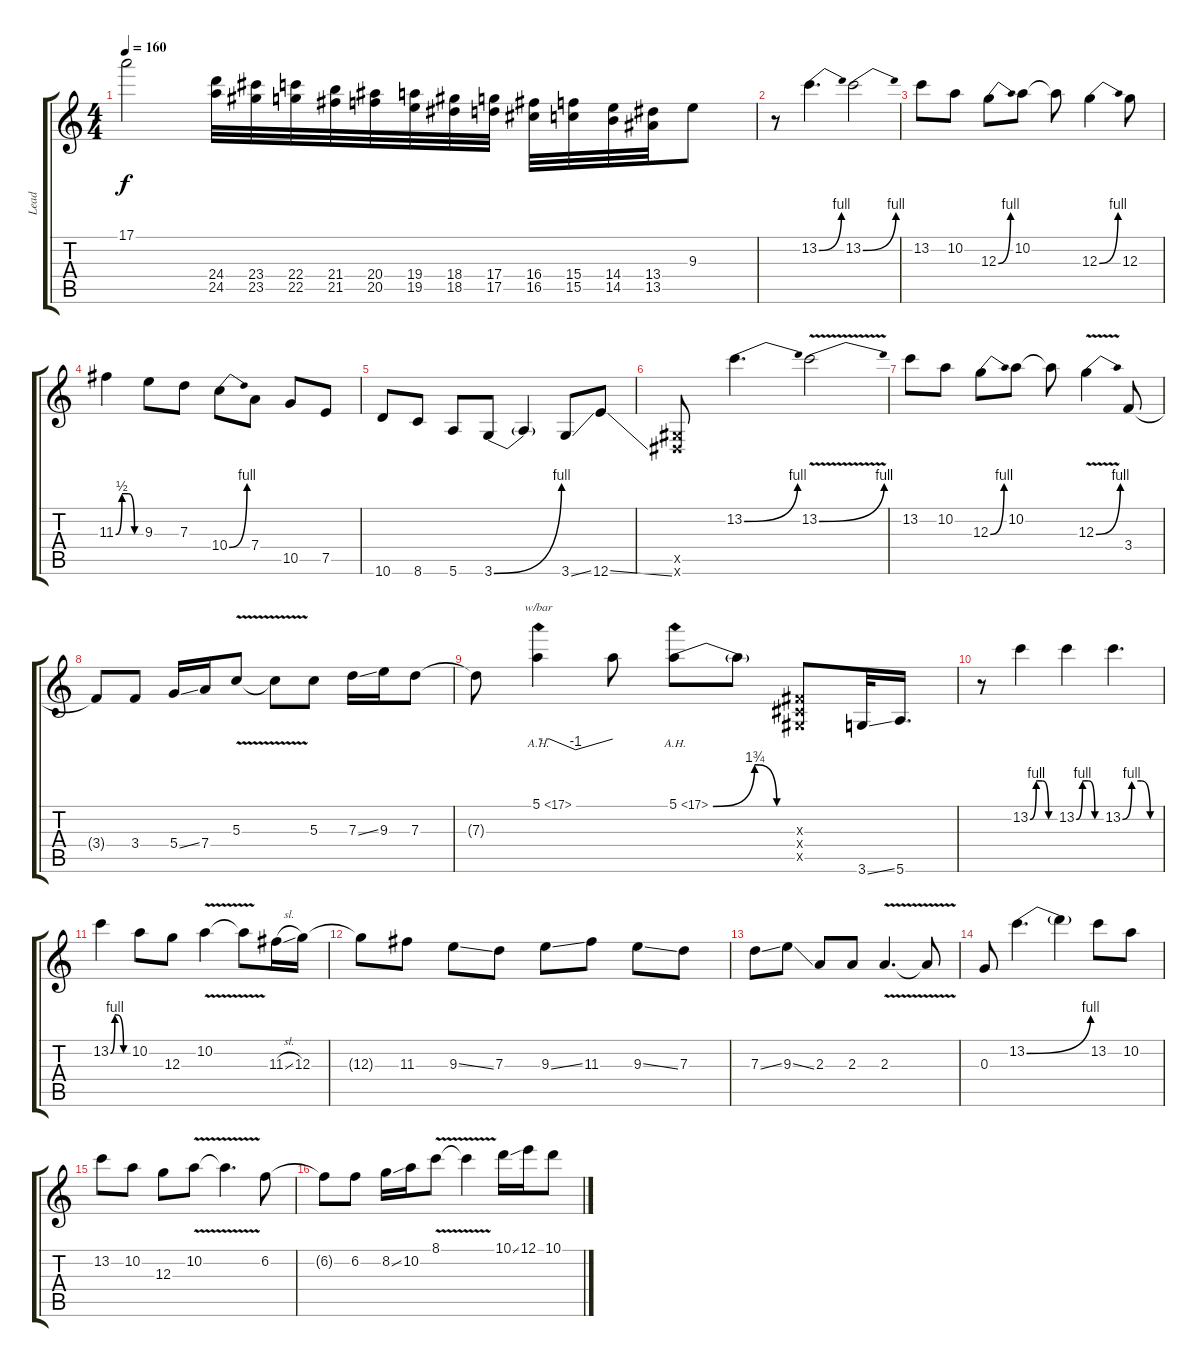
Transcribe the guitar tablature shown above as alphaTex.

\track ("Lead" "Lead") {instrument distortionguitar}
\staff {score tabs}
\tuning (E4 B3 G3 D3 A2 E2) {hide}
\ts (4 4)
\tempo 160
\clef g2
\ks c
17.1{t}.2{dy f} (24.4 24.5).32{instrument guitarfretnoise} (23.4 23.5).32 (22.4 22.5).32 (21.4 21.5).32 (20.4 20.5).32 (19.4 19.5).32 (18.4 18.5).32 (17.4 17.5).32 (16.4 16.5).32 (15.4 15.5).32 (14.4 14.5).32 (13.4 13.5).32 9.3.8{volume 16 instrument distortionguitar} |
r.8 13.2{be (bend 0 0 60 4)}.4{d} 13.2{be (bend 0 0 60 4)}.2 |
13.2.8 10.2.8 12.3{be (bend 0 0 60 4)}.8 10.2.8 10.2{t}.8 12.3{be (bend 0 0 60 4)}.4 12.3.8 |
11.3{be (custom 0 0 15 2 30 2 45 0 60 0)}.4 9.3.8 7.3.8 10.4{be (bend 0 0 60 4)}.8 7.4.8 10.5.8 7.5.8 |
10.6.8 8.6.8 5.6.8 3.6{be (bend 0 0 60 4)}.8 3.6{t}.4 3.6{ss}.8 12.6{ss}.8 |
(-1.5{x} -1.6{x}).8 13.2{be (bend 0 0 60 4)}.4{d} 13.2{be (bend 0 0 60 4) v}.2 |
13.2.8 10.2.8 12.3{be (bend 0 0 60 4)}.8 10.2.8 10.2{t}.8 12.3{be (bend 0 0 60 4) v}.4 3.4.8 |
3.4{t}.8 3.4.8 5.4{ss}.16 7.4.16 5.3{v}.8 5.3{t}.8 5.3.8 7.3{ss}.16 9.3.16 7.3.8 |
7.3{t}.8 5.1{ah 12}.4{tbe (custom default 0 0 9 0 30 -4 60 0)} 5.1{t}.8 5.1{be (custom 0 0 30 7 46 0 60 0) ah 12}.8 5.1{t}.8 (-1.3{x} -1.4{x} -1.5{x}).8 3.6{ss}.32 5.6.16{d} |
r.8 13.2{be (custom 0 0 15 4 30 4 45 0 60 0)}.4 13.2{be (custom 0 0 15 4 30 4 45 0 60 0)}.4 13.2{be (custom 0 0 15 4 30 4 45 0 60 0)}.4{d} |
13.2{be (custom 0 0 15 4 22 4 45 0 60 0)}.4 10.2.8 12.3.8 10.2{v}.4 10.2{t}.8 11.3{sl}.16 12.3.16 |
12.3{t}.8 11.3.8 9.3{ss}.8 7.3.8 9.3{ss}.8 11.3.8 9.3{ss}.8 7.3.8 |
7.3{ss}.8 9.3{ss}.8 2.3.8 2.3.8 2.3{v}.4{d} 2.3{t}.8 |
0.3.8 13.2{be (bend 0 0 60 4)}.4{d} 13.2{t}.4 13.2.8 10.2.8 |
13.2.8 10.2.8 12.3.8 10.2{v}.8 10.2{t}.4{d} 6.2.8 |
6.2{t}.8 6.2.8 8.2{ss}.16 10.2.16 8.1{v}.8 8.1{t}.4 10.1{ss}.16 12.1.16 10.1.8
